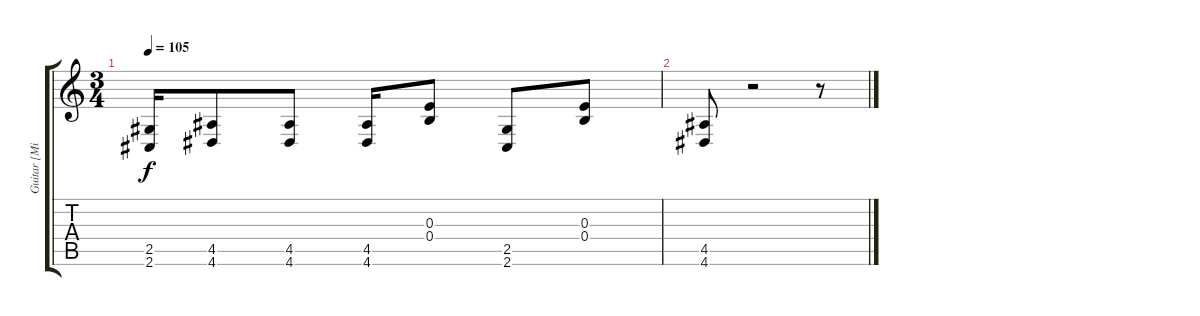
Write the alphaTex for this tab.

\track ("Guitar [Mike Smith]" "Guitar [Mi") {instrument distortionguitar}
\staff {score tabs}
\tuning (Db4 Ab3 E3 B2 Gb2 B1) {hide}
\ts (3 4)
\tempo 105
\clef g2
\ks c
(2.5 2.6).16{dy f} (4.5 4.6).8 (4.5 4.6).8 (4.5 4.6).16 (0.3 0.4).8 (2.5 2.6).8 (0.3 0.4).8 |
(4.5 4.6).8 r.2 r.8
